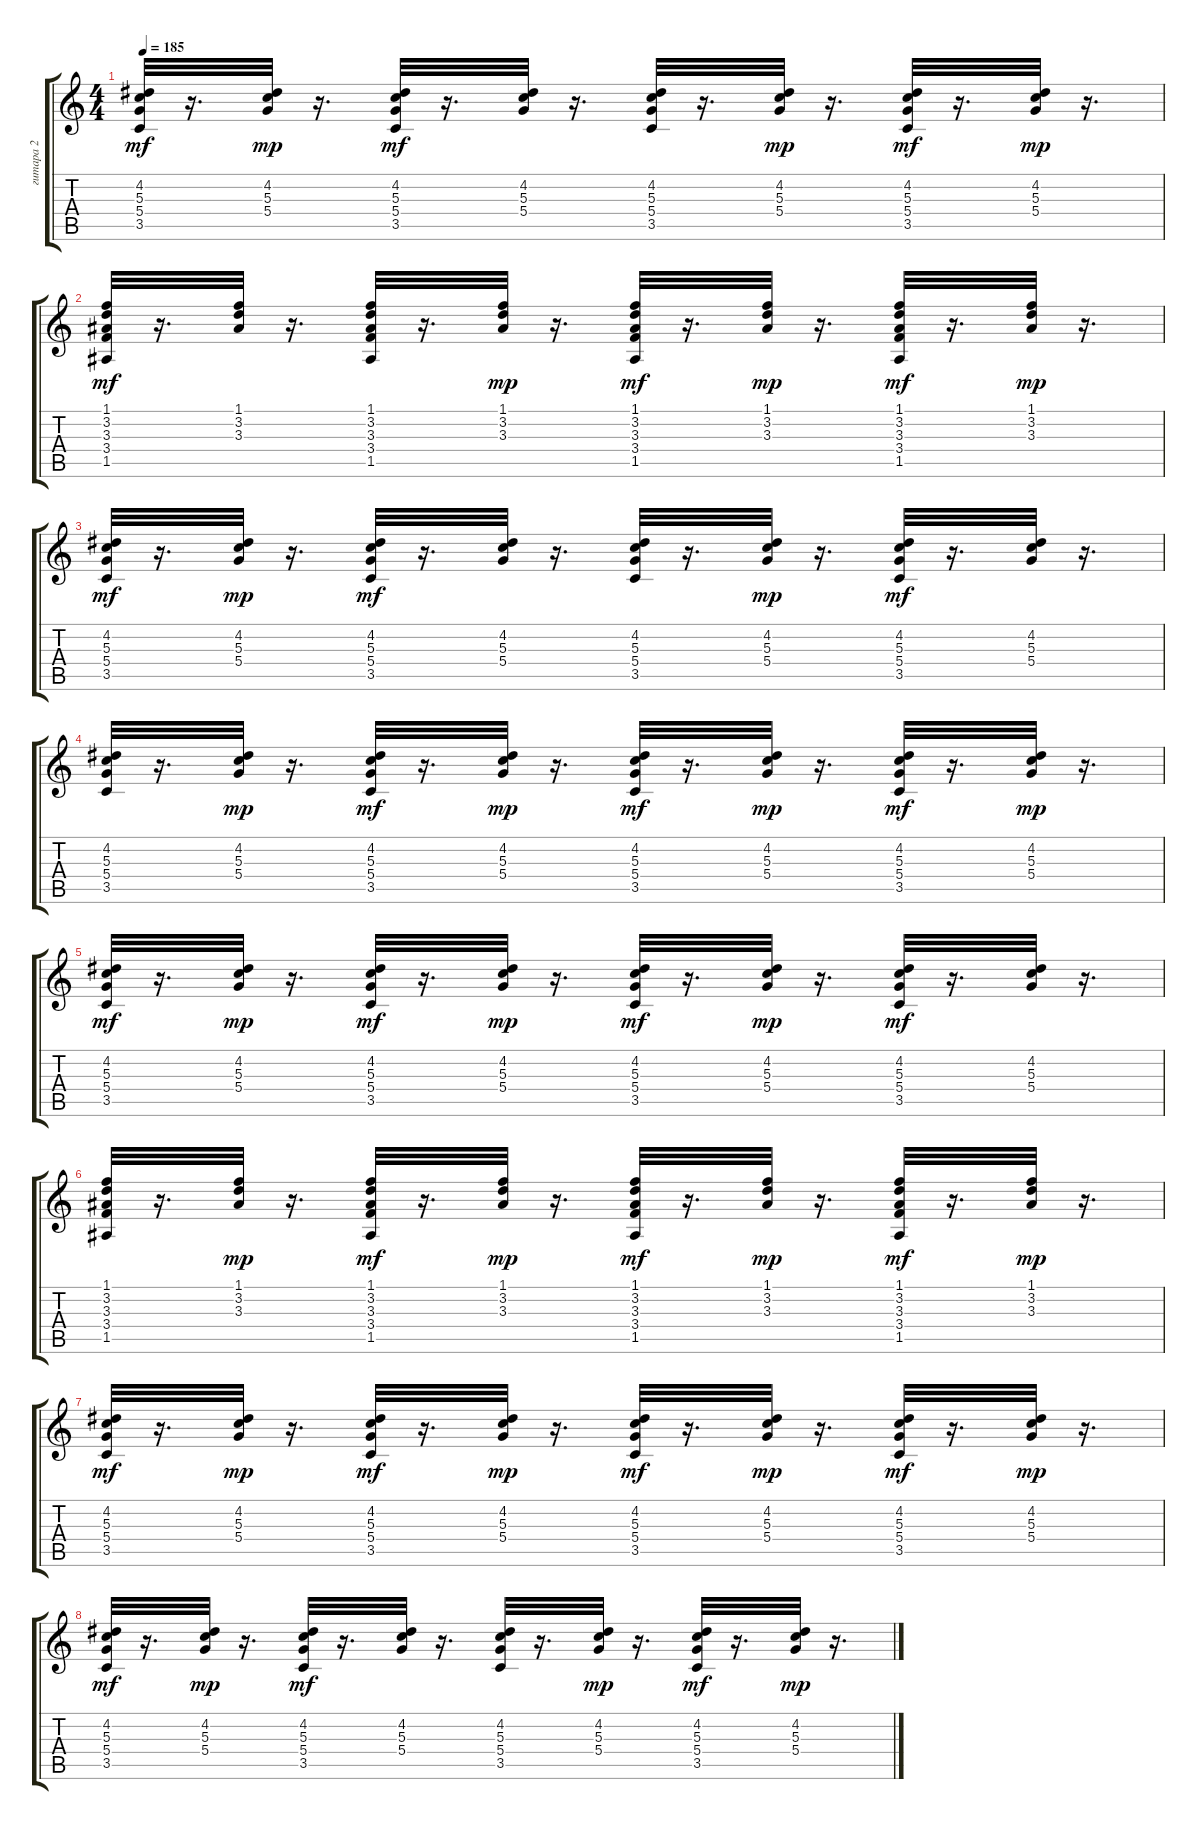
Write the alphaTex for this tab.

\track ("гитара 2" "гитара 2") {instrument electricguitarclean}
\staff {score tabs}
\tuning (E4 B3 G3 D3 A2 E2) {hide}
\ts (4 4)
\tempo 185
\clef g2
\ks c
(4.2 5.3 5.4 3.5).32{dy mf} r.16{d} (4.2 5.3 5.4).32{dy mp} r.16{d} (4.2 5.3 5.4 3.5).32{dy mf} r.16{d} (4.2 5.3 5.4).32 r.16{d} (4.2 5.3 5.4 3.5).32 r.16{d} (4.2 5.3 5.4).32{dy mp} r.16{d} (4.2 5.3 5.4 3.5).32{dy mf} r.16{d} (4.2 5.3 5.4).32{dy mp} r.16{d} |
(1.1 3.2 3.3 3.4 1.5).32{dy mf} r.16{d} (1.1 3.2 3.3).32 r.16{d} (1.1 3.2 3.3 3.4 1.5).32 r.16{d} (1.1 3.2 3.3).32{dy mp} r.16{d} (1.1 3.2 3.3 3.4 1.5).32{dy mf} r.16{d} (1.1 3.2 3.3).32{dy mp} r.16{d} (1.1 3.2 3.3 3.4 1.5).32{dy mf} r.16{d} (1.1 3.2 3.3).32{dy mp} r.16{d} |
(4.2 5.3 5.4 3.5).32{dy mf} r.16{d} (4.2 5.3 5.4).32{dy mp} r.16{d} (4.2 5.3 5.4 3.5).32{dy mf} r.16{d} (4.2 5.3 5.4).32 r.16{d} (4.2 5.3 5.4 3.5).32 r.16{d} (4.2 5.3 5.4).32{dy mp} r.16{d} (4.2 5.3 5.4 3.5).32{dy mf} r.16{d} (4.2 5.3 5.4).32 r.16{d} |
(4.2 5.3 5.4 3.5).32 r.16{d} (4.2 5.3 5.4).32{dy mp} r.16{d} (4.2 5.3 5.4 3.5).32{dy mf} r.16{d} (4.2 5.3 5.4).32{dy mp} r.16{d} (4.2 5.3 5.4 3.5).32{dy mf} r.16{d} (4.2 5.3 5.4).32{dy mp} r.16{d} (4.2 5.3 5.4 3.5).32{dy mf} r.16{d} (4.2 5.3 5.4).32{dy mp} r.16{d} |
(4.2 5.3 5.4 3.5).32{dy mf} r.16{d} (4.2 5.3 5.4).32{dy mp} r.16{d} (4.2 5.3 5.4 3.5).32{dy mf} r.16{d} (4.2 5.3 5.4).32{dy mp} r.16{d} (4.2 5.3 5.4 3.5).32{dy mf} r.16{d} (4.2 5.3 5.4).32{dy mp} r.16{d} (4.2 5.3 5.4 3.5).32{dy mf} r.16{d} (4.2 5.3 5.4).32 r.16{d} |
(1.1 3.2 3.3 3.4 1.5).32 r.16{d} (1.1 3.2 3.3).32{dy mp} r.16{d} (1.1 3.2 3.3 3.4 1.5).32{dy mf} r.16{d} (1.1 3.2 3.3).32{dy mp} r.16{d} (1.1 3.2 3.3 3.4 1.5).32{dy mf} r.16{d} (1.1 3.2 3.3).32{dy mp} r.16{d} (1.1 3.2 3.3 3.4 1.5).32{dy mf} r.16{d} (1.1 3.2 3.3).32{dy mp} r.16{d} |
(4.2 5.3 5.4 3.5).32{dy mf} r.16{d} (4.2 5.3 5.4).32{dy mp} r.16{d} (4.2 5.3 5.4 3.5).32{dy mf} r.16{d} (4.2 5.3 5.4).32{dy mp} r.16{d} (4.2 5.3 5.4 3.5).32{dy mf} r.16{d} (4.2 5.3 5.4).32{dy mp} r.16{d} (4.2 5.3 5.4 3.5).32{dy mf} r.16{d} (4.2 5.3 5.4).32{dy mp} r.16{d} |
(4.2 5.3 5.4 3.5).32{dy mf} r.16{d} (4.2 5.3 5.4).32{dy mp} r.16{d} (4.2 5.3 5.4 3.5).32{dy mf} r.16{d} (4.2 5.3 5.4).32 r.16{d} (4.2 5.3 5.4 3.5).32 r.16{d} (4.2 5.3 5.4).32{dy mp} r.16{d} (4.2 5.3 5.4 3.5).32{dy mf} r.16{d} (4.2 5.3 5.4).32{dy mp} r.16{d}
